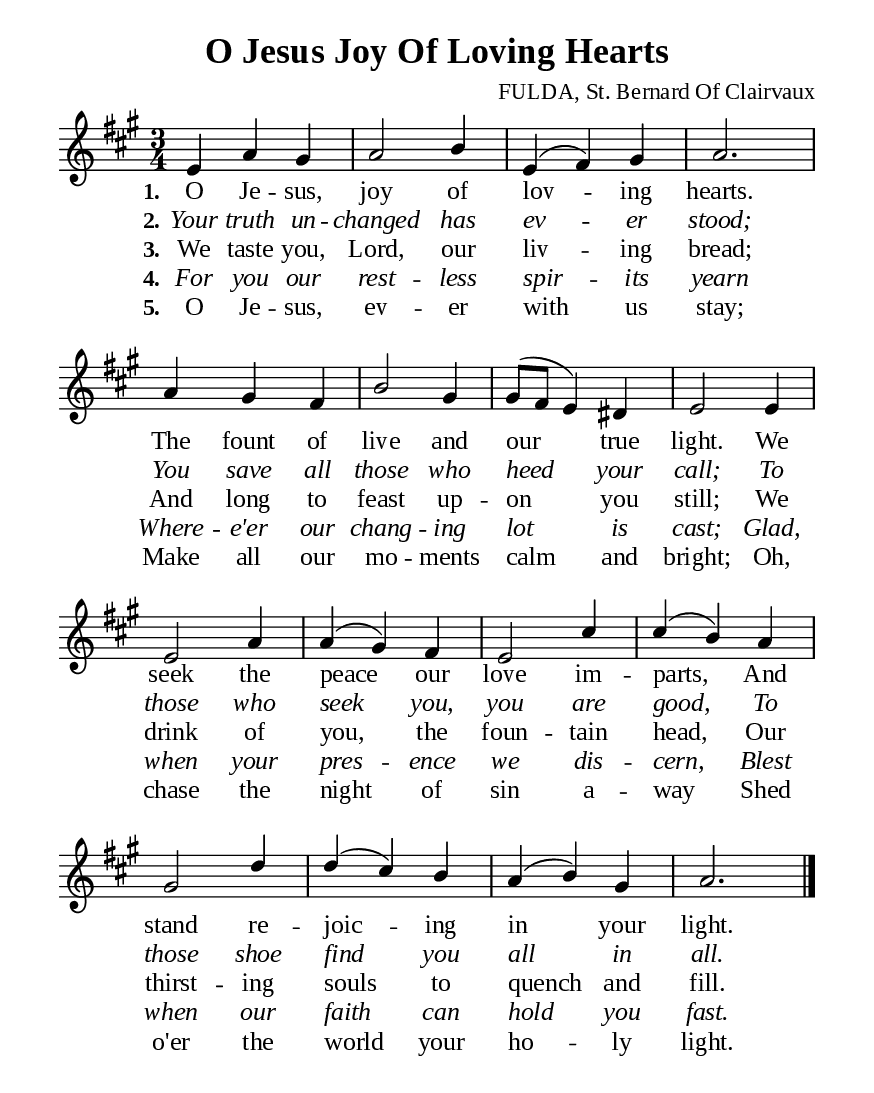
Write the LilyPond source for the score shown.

\version "2.18.2"

\header {
  title = "O Jesus Joy Of Loving Hearts"
  composer = "FULDA, St. Bernard Of Clairvaux"
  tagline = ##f
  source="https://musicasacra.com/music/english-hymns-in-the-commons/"
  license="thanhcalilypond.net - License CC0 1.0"
}

global= {
  \key a \major
  \time 3/4
  \override Score.BarNumber.break-visibility = ##(#f #f #f)
  \override Lyrics.LyricSpace.minimum-distance = #3.0
}

\paper {
  #(set-paper-size "a5")
  top-margin = 10\mm
  bottom-margin = 5\mm
  left-margin = 10\mm
  right-margin = 10\mm
  indent = #0
  #(define fonts
	 (make-pango-font-tree "Liberation Serif"
	 		       "Liberation Serif"
			       "Liberation Serif"
			       (/ 20 20)))
  system-system-spacing = #'((basic-distance . 3) (padding . 3))
}

printItalic = \with {
  \override LyricText.font-shape = #'italic
}

% Verse music
musicVerseSoprano = \relative c' {
  %{	01	%} e4 a gis |
  %{	02	%} a2 b4 |
  %{	03	%} e, (fis) gis |
  %{	04	%} a2. |
  %{	05	%} a4 gis fis |
  %{	06	%} b2 gis4 |
  %{	07	%} gis8 (fis e4) dis |
  %{	08	%} e2 e4 |
  %{	09	%} e2 a4 |
  %{	10	%} a (gis) fis |
  %{	11	%} e2 cis'4 |
  %{	12	%} cis (b) a |
  %{	13	%} gis2 d'4 |
  %{	14	%} d (cis) b |
  %{	15	%} a (b) gis |
  %{	16	%} a2. \bar "|."
}

% Verse lyrics
verseOne = \lyricmode {
  \set stanza = #"1."
  O Je -- sus, joy of lov -- ing hearts.
  The fount of live and our true light.
  We seek the peace our love im -- parts,
  And stand re -- joic -- ing in your light.
}

verseTwo = \lyricmode {
  \set stanza = #"2."
  Your truth un -- changed has ev -- er stood;
  You save all those who heed your call;
  To those who seek you, you are good,
  To those shoe find you all in all.
}

verseThree = \lyricmode {
  \set stanza = #"3."
  We taste you, Lord, our liv -- ing bread;
  And long to feast up -- on you still;
  We drink of you, the foun -- tain head,
  Our thirst -- ing souls to quench and fill.
}

verseFour = \lyricmode {
  \set stanza = #"4."
  For you our rest -- less spir -- its yearn
  Where -- e'er our chang -- ing lot is cast;
  Glad, when your pres -- ence we dis -- cern,
  Blest when our faith can hold you fast.
}

verseFive = \lyricmode {
  \set stanza = #"5."
  O Je -- sus, ev -- er with us stay;
  Make all our mo -- ments calm and bright;
  Oh, chase the night of sin a -- way
  Shed o'er the world your ho -- ly light.
}

% Layout
\score {
    \new ChoirStaff <<
      \new Staff <<
        \clef "treble"
        \new Voice = "sopranos" { \global \stemUp \slurUp \musicVerseSoprano }
      >>
      \new Lyrics \lyricsto sopranos \verseOne
      \new Lyrics \printItalic \lyricsto sopranos \verseTwo
      \new Lyrics \lyricsto sopranos \verseThree
      \new Lyrics \printItalic \lyricsto sopranos \verseFour
      \new Lyrics \lyricsto sopranos \verseFive
    >>
}
